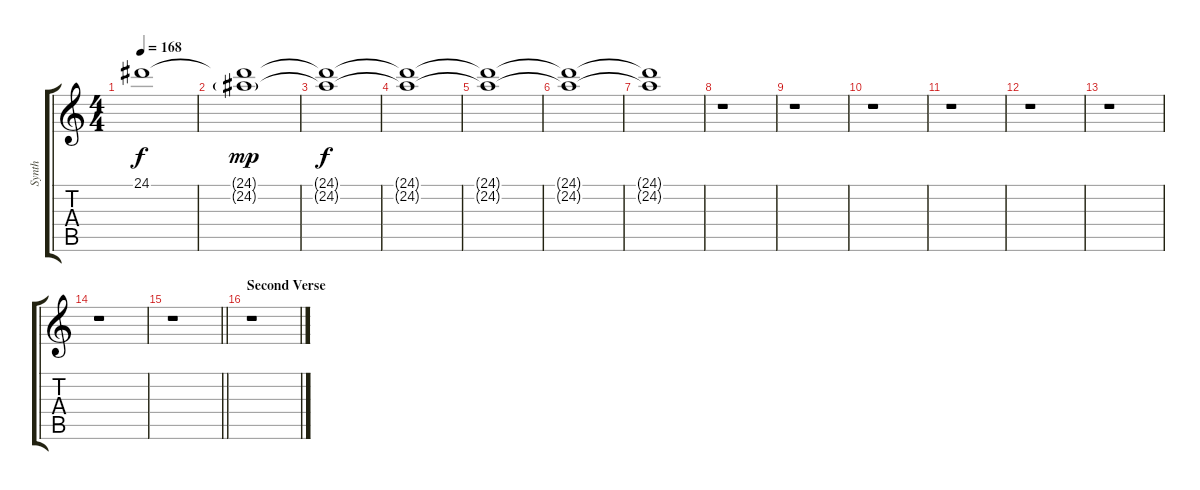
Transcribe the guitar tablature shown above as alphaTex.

\track ("Synth" "Synth") {instrument stringensemble1}
\staff {score tabs}
\tuning (Eb4 Bb3 Gb3 Db3 Ab2 Eb2) {hide}
\ts (4 4)
\tempo 168
\clef g2
\ks c
24.1{t}.1{dy f} |
(24.1{t} 24.2{g}).1{dy mp} |
(24.1{t} 24.2{t}).1{dy f} |
(24.1{t} 24.2{t}).1 |
(24.1{t} 24.2{t}).1 |
(24.1{t} 24.2{t}).1 |
(24.1{t} 24.2{t}).1 |
r.1 |
r.1 |
r.1 |
r.1 |
r.1 |
r.1 |
r.1 |
\barLineRight lightlight
r.1 |
\section ("" "Second Verse")
r.1
